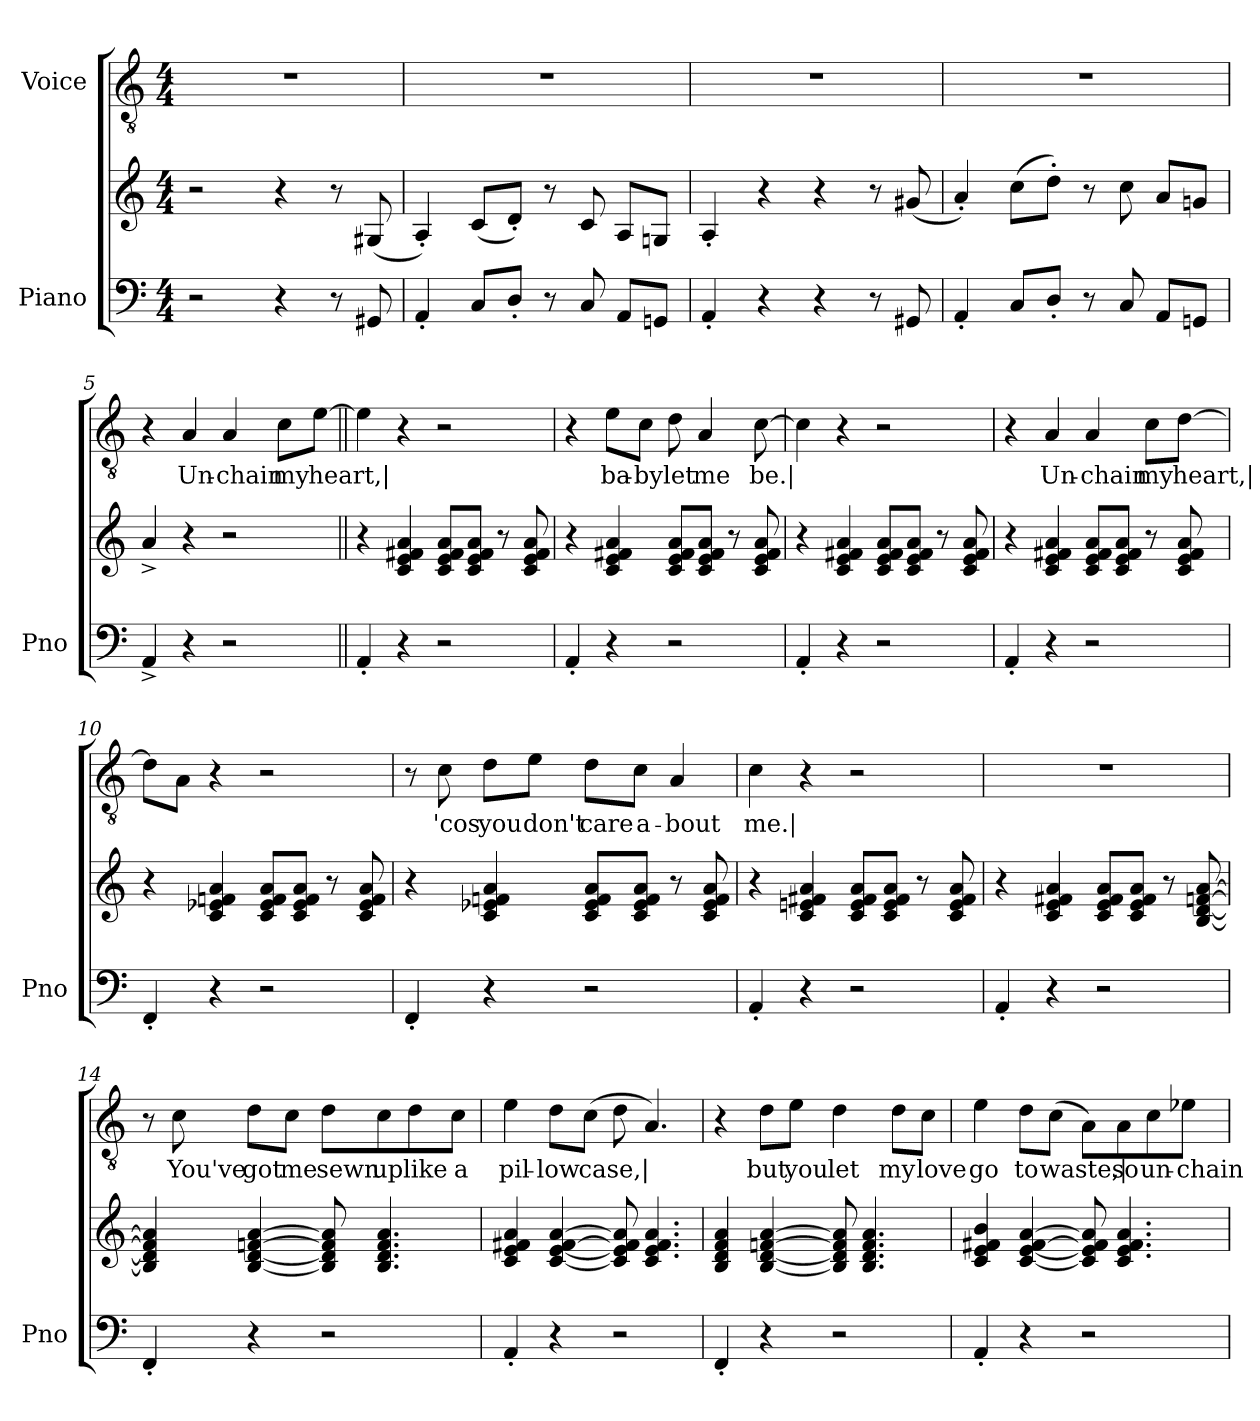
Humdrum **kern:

**kern	**kern	**kern	**text
*part2	*part2	*part1	*part1
*staff3	*staff2	*staff1	*staff1
*I"Piano	*	*I"Voice	*
*I'Pno	*	*	*
*clefF4	*clefG2	*clefGv2	*
*k[]	*k[]	*k[]	*
*M4/4	*M4/4	*M4/4	*
=1	=1	=1	=1
2r	2r	1r	.
4r	4r	.	.
8r	8r	.	.
8GG#X/	(<8G#X/	.	.
=2	=2	=2	=2
4AA'/	4A'/)	1r	.
8C/L	(<8c/L	.	.
8D'/J	8d'/J)	.	.
8r	8r	.	.
8C/	8c/	.	.
8AA/L	8A/L	.	.
8GGn/J	8Gn/J	.	.
=3	=3	=3	=3
4AA'/	4A'/	1r	.
4r	4r	.	.
4r	4r	.	.
8r	8r	.	.
8GG#X/	(<8g#X/	.	.
=4	=4	=4	=4
4AA'/	4a'/)	1r	.
8C/L	(>8cc\L	.	.
8D'/J	8dd'\J)	.	.
8r	8r	.	.
8C/	8cc\	.	.
8AA/L	8a/L	.	.
8GGn/J	8gn/J	.	.
!!LO:LB:g=z
=5	=5	=5	=5
4AA^/	4a^/	4r	.
!	!	!	!LO:LY:b
4r	4r	4A/	Un-
!	!	!	!LO:LY:b
2r	2r	4A/	-chain
!	!	!	!LO:LY:b
.	.	8c\L	my
!	!	!	!LO:LY:b
.	.	[8e\J	heart,|
=6||	=6||	=6||	=6||
4AA'/	4r	4e\]	.
4r	4c/ 4e/ 4f#X/ 4a/	4r	.
2r	8c/ 8e/ 8f#/ 8a/L	2r	.
.	8c/ 8e/ 8f#/ 8a/J	.	.
.	8r	.	.
.	8c/ 8e/ 8f#/ 8a/	.	.
=7	=7	=7	=7
4AA'/	4r	4r	.
!	!	!	!LO:LY:b
4r	4c/ 4e/ 4f#X/ 4a/	8e\L	ba-
!	!	!	!LO:LY:b
.	.	8c\J	-by
!	!	!	!LO:LY:b
2r	8c/ 8e/ 8f#/ 8a/L	8d\	let
!	!	!	!LO:LY:b
.	8c/ 8e/ 8f#/ 8a/J	4A/	me
.	8r	.	.
!	!	!	!LO:LY:b
.	8c/ 8e/ 8f#/ 8a/	[8c\	be.|
=8	=8	=8	=8
4AA'/	4r	4c\]	.
4r	4c/ 4e/ 4f#X/ 4a/	4r	.
2r	8c/ 8e/ 8f#/ 8a/L	2r	.
.	8c/ 8e/ 8f#/ 8a/J	.	.
.	8r	.	.
.	8c/ 8e/ 8f#/ 8a/	.	.
!!LO:LB:g=z
=9	=9	=9	=9
4AA'/	4r	4r	.
!	!	!	!LO:LY:b
4r	4c/ 4e/ 4f#X/ 4a/	4A/	Un-
!	!	!	!LO:LY:b
2r	8c/ 8e/ 8f#/ 8a/L	4A/	-chain
.	8c/ 8e/ 8f#/ 8a/J	.	.
!	!	!	!LO:LY:b
.	8r	8c\L	my
!	!	!	!LO:LY:b
.	8c/ 8e/ 8f#/ 8a/	[8d\J	heart,|
=10	=10	=10	=10
4FF'/	4r	8d\L]	.
.	.	8A\J	.
4r	4c/ 4e-X/ 4fn/ 4a/	4r	.
2r	8c/ 8e-/ 8f/ 8a/L	2r	.
.	8c/ 8e-/ 8f/ 8a/J	.	.
.	8r	.	.
.	8c/ 8e-/ 8f/ 8a/	.	.
=11	=11	=11	=11
4FF'/	4r	8r	.
!	!	!	!LO:LY:b
.	.	8c\	'cos
!	!	!	!LO:LY:b
4r	4c/ 4e-X/ 4fn/ 4a/	8d\L	you
!	!	!	!LO:LY:b
.	.	8e\J	don't
!	!	!	!LO:LY:b
2r	8c/ 8e-/ 8f/ 8a/L	8d\L	care
!	!	!	!LO:LY:b
.	8c/ 8e-/ 8f/ 8a/J	8c\J	a-
!	!	!	!LO:LY:b
.	8r	4A/	bout
.	8c/ 8e-/ 8f/ 8a/	.	.
=12	=12	=12	=12
!	!	!	!LO:LY:b
4AA'/	4r	4c\	me.|
4r	4c/ 4en/ 4f#X/ 4a/	4r	.
2r	8c/ 8e/ 8f#/ 8a/L	2r	.
.	8c/ 8e/ 8f#/ 8a/J	.	.
.	8r	.	.
.	8c/ 8e/ 8f#/ 8a/	.	.
!!LO:PB:g=z
=13	=13	=13	=13
4AA'/	4r	1r	.
4r	4c/ 4e/ 4f#X/ 4a/	.	.
2r	8c/ 8e/ 8f#/ 8a/L	.	.
.	8c/ 8e/ 8f#/ 8a/J	.	.
.	8r	.	.
.	[8B/ [8d/ [8fn/ [8a/	.	.
=14	=14	=14	=14
4FF'/	4B/] 4d/] 4f/] 4a/]	8r	.
!	!	!	!LO:LY:b
.	.	8c\	You've
!	!	!	!LO:LY:b
4r	[4B/ [4d/ [4fn/ [4a/	8d\L	got
!	!	!	!LO:LY:b
.	.	8c\J	me
!	!	!	!LO:LY:b
2r	8B/] 8d/] 8f/] 8a/]	8d\L	sewn
!	!	!	!LO:LY:b
.	4.B/ 4.d/ 4.f/ 4.a/	8c\	up
!	!	!	!LO:LY:b
.	.	8d\	like
!	!	!	!LO:LY:b
.	.	8c\J	a
=15	=15	=15	=15
!	!	!	!LO:LY:b
4AA'/	4c/ 4e/ 4f#X/ 4a/	4e\	pil-
!	!	!	!LO:LY:b
4r	[4c/ [4e/ [4f#/ [4a/	8d\L	-low
!	!	!	!LO:LY:b
.	.	(>8c\J	case,|
2r	8c/] 8e/] 8f#/] 8a/]	8d\	.
.	4.c/ 4.e/ 4.f#/ 4.a/	4.A/)	.
!!LO:LB:g=z
=16	=16	=16	=16
4FF'/	4B/ 4d/ 4f/ 4a/	4r	.
!	!	!	!LO:LY:b
4r	[4B/ [4d/ [4fn/ [4a/	8d\L	but
!	!	!	!LO:LY:b
.	.	8e\J	you
!	!	!	!LO:LY:b
2r	8B/] 8d/] 8f/] 8a/]	4d\	let
.	4.B/ 4.d/ 4.f/ 4.a/	.	.
!	!	!	!LO:LY:b
.	.	8d\L	my
!	!	!	!LO:LY:b
.	.	8c\J	love
=17	=17	=17	=17
!	!	!	!LO:LY:b
4AA'/	4c/ 4e/ 4f#X/ 4b/	4e\	go
!	!	!	!LO:LY:b
4r	[4c/ [4e/ [4f#/ [4a/	8d\L	to
!	!	!	!LO:LY:b
.	.	(>8c\J	waste,|
2r	8c/] 8e/] 8f#/] 8a/]	8A\L)	.
!	!	!	!LO:LY:b
.	4.c/ 4.e/ 4.f#/ 4.a/	8A\	so
!	!	!	!LO:LY:b
.	.	8c\	un-
!	!	!	!LO:LY:b
.	.	8e-X\J	-chain
=	=	=	=
*-	*-	*-	*-
